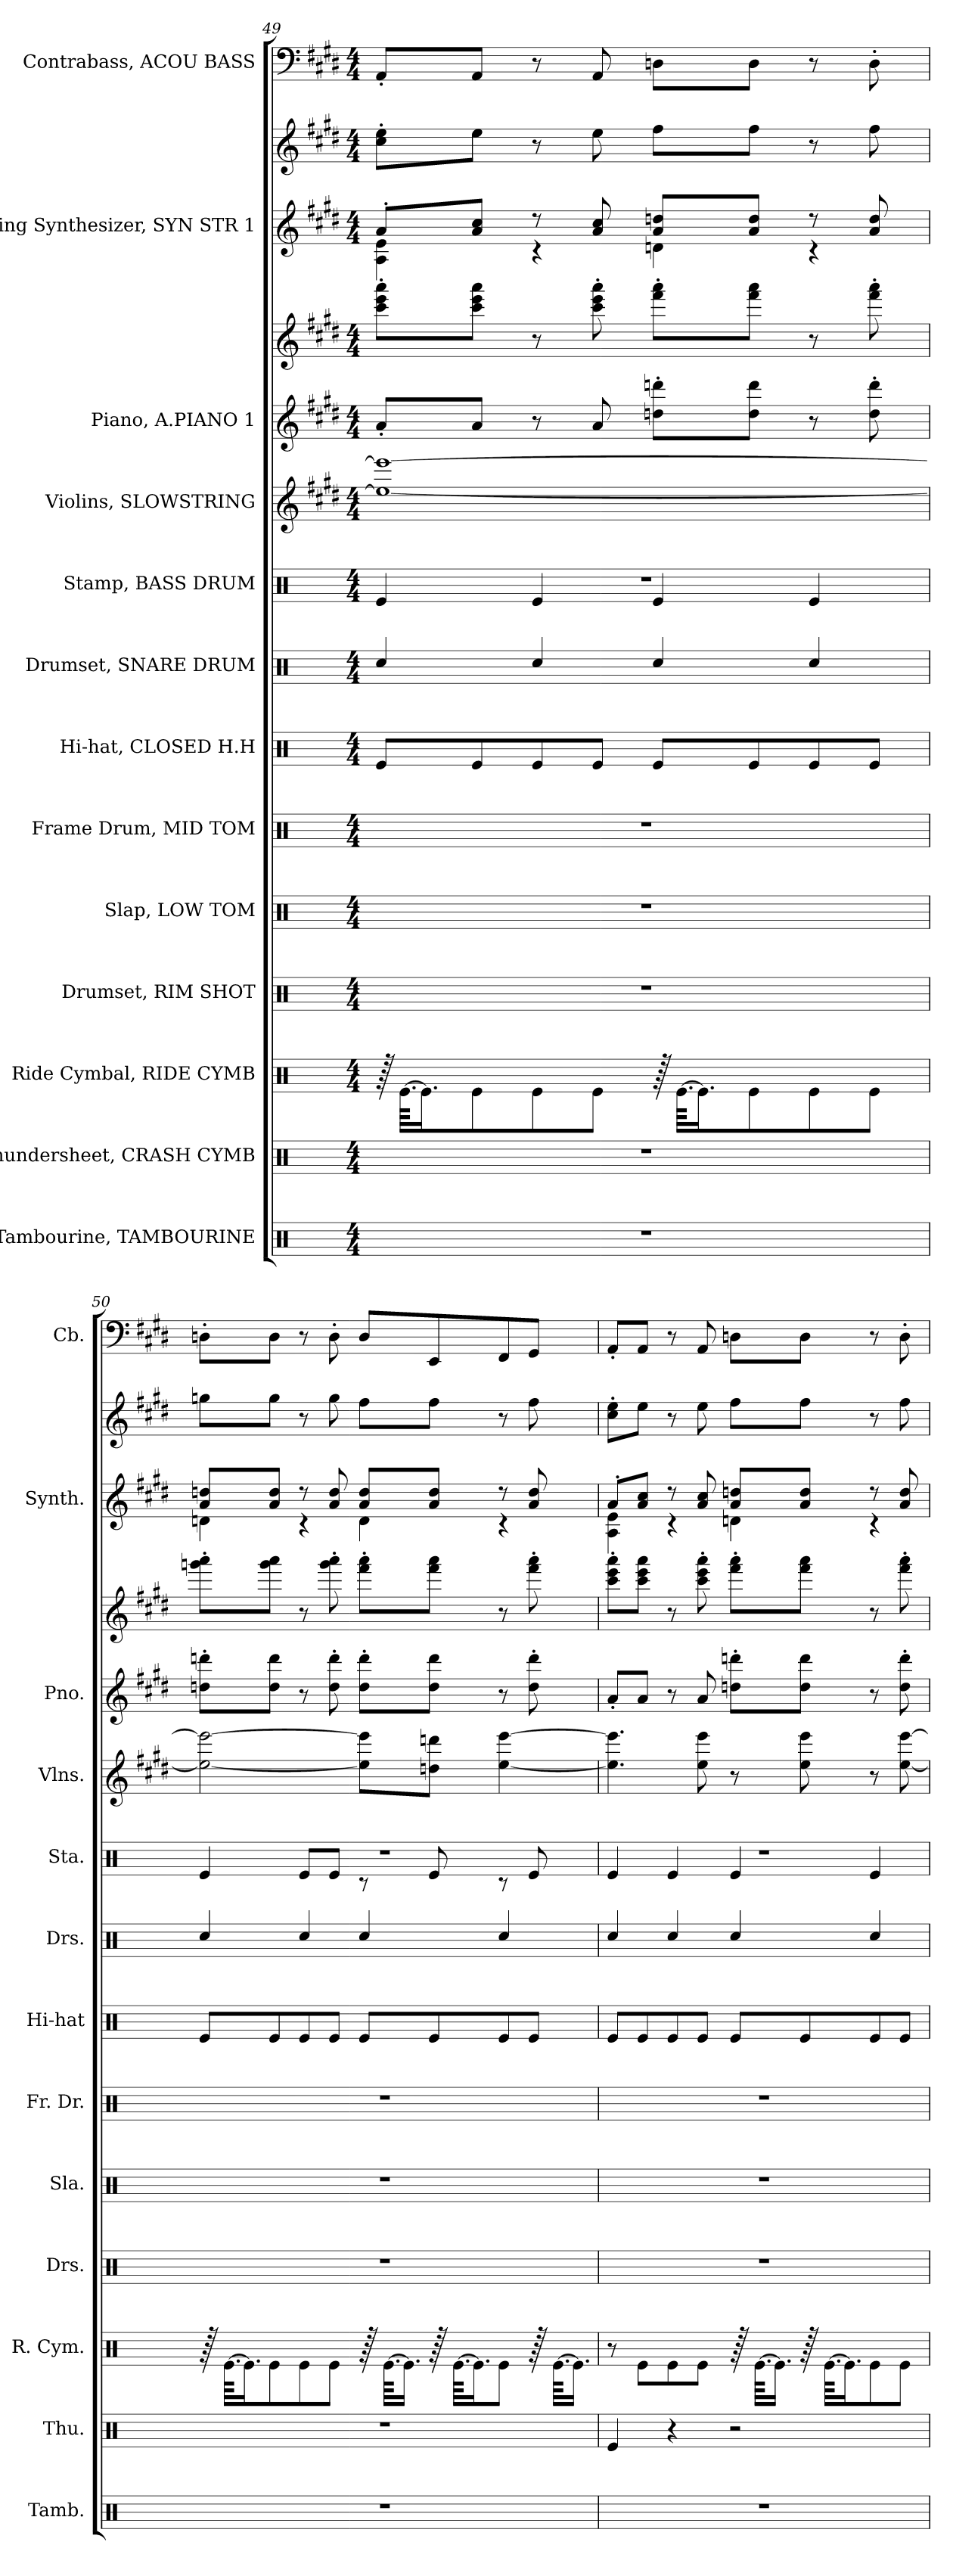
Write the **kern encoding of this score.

**kern	**kern	**kern	**kern	**kern	**kern	**kern	**kern	**kern	**kern	**kern	**kern	**kern	**kern	**kern
*part13	*part12	*part11	*part10	*part9	*part8	*part7	*part6	*part5	*part4	*part3	*part3	*part2	*part2	*part1
*staff15	*staff14	*staff13	*staff12	*staff11	*staff10	*staff9	*staff8	*staff7	*staff6	*staff5	*staff4	*staff3	*staff2	*staff1
*I"Tambourine, TAMBOURINE	*I"Thundersheet, CRASH CYMB	*I"Ride Cymbal, RIDE CYMB	*I"Drumset, RIM SHOT	*I"Slap, LOW TOM	*I"Frame Drum, MID TOM	*I"Hi-hat, CLOSED H.H	*I"Drumset, SNARE DRUM	*I"Stamp, BASS DRUM	*I"Violins, SLOWSTRING	*I"Piano, A.PIANO 1	*	*I"String Synthesizer, SYN STR 1	*	*I"Contrabass, ACOU BASS
*I'Tamb.	*I'Thu.	*I'R. Cym.	*I'Drs.	*I'Sla.	*I'Fr. Dr.	*I'Hi-hat	*I'Drs.	*I'Sta.	*I'Vlns.	*I'Pno.	*	*I'Synth.	*	*I'Cb.
*clefX	*clefX	*clefX	*clefX	*clefX	*clefX	*clefX	*clefX	*clefX	*clefG2	*clefG2	*clefG2	*clefG2	*clefG2	*clefF4
*	*	*	*	*	*	*	*	*	*	*	*	*	*	*ITrd7c12
*k[]	*k[]	*k[]	*k[]	*k[]	*k[]	*k[]	*k[]	*k[]	*k[f#c#g#d#]	*k[f#c#g#d#]	*k[f#c#g#d#]	*k[f#c#g#d#]	*k[f#c#g#d#]	*k[f#c#g#d#]
*M4/4	*M4/4	*M4/4	*M4/4	*M4/4	*M4/4	*M4/4	*M4/4	*M4/4	*M4/4	*M4/4	*M4/4	*M4/4	*M4/4	*M4/4
=49	=49	=49	=49	=49	=49	=49	=49	=49	=49	=49	=49	=49	=49	=49
*	*	*	*	*	*	*	*	*^	*	*	*	*^	*	*
1r	1r	128r	1r	1r	1r	8Re/L	4Rcc/	1r	4Re/	1ee_ 1eee_	8a'/L	8ccc#\' 8eee\' 8aaa\'L	8a'/L	4A\ 4e\	8cc#\' 8ee\'L	8AAA'/L
.	.	[64.Re\KKLL	.	.	.	.	.	.	.	.	.	.	.	.	.	.
.	.	16.Re\J]	.	.	.	.	.	.	.	.	.	.	.	.	.	.
.	.	8Re\	.	.	.	8Re/	.	.	.	.	8a/J	8ccc#\ 8eee\ 8aaa\J	8a/ 8cc#/J	.	8ee\J	8AAA/J
.	.	8Re\	.	.	.	8Re/	4Rcc/	.	4Re/	.	8r	8r	8r	4r	8r	8r
.	.	8Re\J	.	.	.	8Re/J	.	.	.	.	8a/	8ccc#\' 8eee\' 8aaa\'	8a/ 8cc#/	.	8ee\	8AAA/
.	.	128r	.	.	.	8Re/L	4Rcc/	.	4Re/	.	8ddn\' 8dddn\'L	8fff#\' 8aaa\'L	8a/ 8ddn/L	4dn\	8ff#\L	8DDn\L
.	.	[64.Re\KKLL	.	.	.	.	.	.	.	.	.	.	.	.	.	.
.	.	16.Re\J]	.	.	.	.	.	.	.	.	.	.	.	.	.	.
.	.	8Re\	.	.	.	8Re/	.	.	.	.	8dd\ 8ddd\J	8fff#\ 8aaa\J	8a/ 8dd/J	.	8ff#\J	8DD\J
.	.	8Re\	.	.	.	8Re/	4Rcc/	.	4Re/	.	8r	8r	8r	4r	8r	8r
.	.	8Re\J	.	.	.	8Re/J	.	.	.	.	8dd\' 8ddd\'	8fff#\' 8aaa\'	8a/ 8dd/	.	8ff#\	8DD'\
!!LO:PB:g=z
=50	=50	=50	=50	=50	=50	=50	=50	=50	=50	=50	=50	=50	=50	=50	=50	=50
1r	1r	128r	1r	1r	1r	8Re/L	4Rcc/	1r	4Re/	2ee\_ 2eee\_	8ddn\' 8dddn\'L	8gggn\' 8aaa\'L	8a/ 8ddn/L	4dn\	8ggn\L	8DDn'\L
.	.	[64.Re\KKLL	.	.	.	.	.	.	.	.	.	.	.	.	.	.
.	.	16.Re\J]	.	.	.	.	.	.	.	.	.	.	.	.	.	.
.	.	8Re\	.	.	.	8Re/	.	.	.	.	8dd\ 8ddd\J	8ggg\ 8aaa\J	8a/ 8dd/J	.	8gg\J	8DD\J
.	.	8Re\	.	.	.	8Re/	4Rcc/	.	8Re/L	.	8r	8r	8r	4r	8r	8r
.	.	8Re\J	.	.	.	8Re/J	.	.	8Re/J	.	8dd\' 8ddd\'	8ggg\' 8aaa\'	8a/ 8dd/	.	8gg\	8DD'\
.	.	128r	.	.	.	8Re/L	4Rcc/	.	8r	8ee\] 8eee\]L	8dd\' 8ddd\'L	8fff#\' 8aaa\'L	8a/ 8dd/L	4d\	8ff#\L	8DD/L
.	.	[64.Re\KKLL	.	.	.	.	.	.	.	.	.	.	.	.	.	.
.	.	16.Re\JJ]	.	.	.	.	.	.	.	.	.	.	.	.	.	.
.	.	128r	.	.	.	8Re/	.	.	8Re/	8ddn\ 8dddn\J	8dd\ 8ddd\J	8fff#\ 8aaa\J	8a/ 8dd/J	.	8ff#\J	8EEE/
.	.	[64.Re\KKLL	.	.	.	.	.	.	.	.	.	.	.	.	.	.
.	.	16.Re\J]	.	.	.	.	.	.	.	.	.	.	.	.	.	.
.	.	8Re\J	.	.	.	8Re/	4Rcc/	.	8r	[4ee\ [4eee\	8r	8r	8r	4r	8r	8FFF#/
.	.	128r	.	.	.	8Re/J	.	.	8Re/	.	8dd\' 8ddd\'	8fff#\' 8aaa\'	8a/ 8dd/	.	8ff#\	8GGG#/J
.	.	[64.Re\KKLL	.	.	.	.	.	.	.	.	.	.	.	.	.	.
.	.	16.Re\JJ]	.	.	.	.	.	.	.	.	.	.	.	.	.	.
=51	=51	=51	=51	=51	=51	=51	=51	=51	=51	=51	=51	=51	=51	=51	=51	=51
1r	4Re/	8r	1r	1r	1r	8Re/L	4Rcc/	1r	4Re/	4.ee\] 4.eee\]	8a'/L	8ccc#\' 8eee\' 8aaa\'L	8a'/L	4A\ 4e\	8cc#\' 8ee\'L	8AAA'/L
.	.	8Re\L	.	.	.	8Re/	.	.	.	.	8a/J	8ccc#\ 8eee\ 8aaa\J	8a/ 8cc#/J	.	8ee\J	8AAA/J
.	4r	8Re\	.	.	.	8Re/	4Rcc/	.	4Re/	.	8r	8r	8r	4r	8r	8r
.	.	8Re\J	.	.	.	8Re/J	.	.	.	8ee\ 8eee\	8a/	8ccc#\' 8eee\' 8aaa\'	8a/ 8cc#/	.	8ee\	8AAA/
.	2r	128r	.	.	.	8Re/L	4Rcc/	.	4Re/	8r	8ddn\' 8dddn\'L	8fff#\' 8aaa\'L	8a/ 8ddn/L	4dn\	8ff#\L	8DDn\L
.	.	[64.Re\KKLL	.	.	.	.	.	.	.	.	.	.	.	.	.	.
.	.	16.Re\JJ]	.	.	.	.	.	.	.	.	.	.	.	.	.	.
.	.	128r	.	.	.	8Re/	.	.	.	8ee\ 8eee\	8dd\ 8ddd\J	8fff#\ 8aaa\J	8a/ 8dd/J	.	8ff#\J	8DD\J
.	.	[64.Re\KKLL	.	.	.	.	.	.	.	.	.	.	.	.	.	.
.	.	16.Re\J]	.	.	.	.	.	.	.	.	.	.	.	.	.	.
.	.	8Re\	.	.	.	8Re/	4Rcc/	.	4Re/	8r	8r	8r	8r	4r	8r	8r
.	.	8Re\J	.	.	.	8Re/J	.	.	.	[8ee\ [8eee\	8dd\' 8ddd\'	8fff#\' 8aaa\'	8a/ 8dd/	.	8ff#\	8DD'\
*	*	*	*	*	*	*	*	*v	*v	*	*	*	*v	*v	*	*
=	=	=	=	=	=	=	=	=	=	=	=	=	=	=
*-	*-	*-	*-	*-	*-	*-	*-	*-	*-	*-	*-	*-	*-	*-
